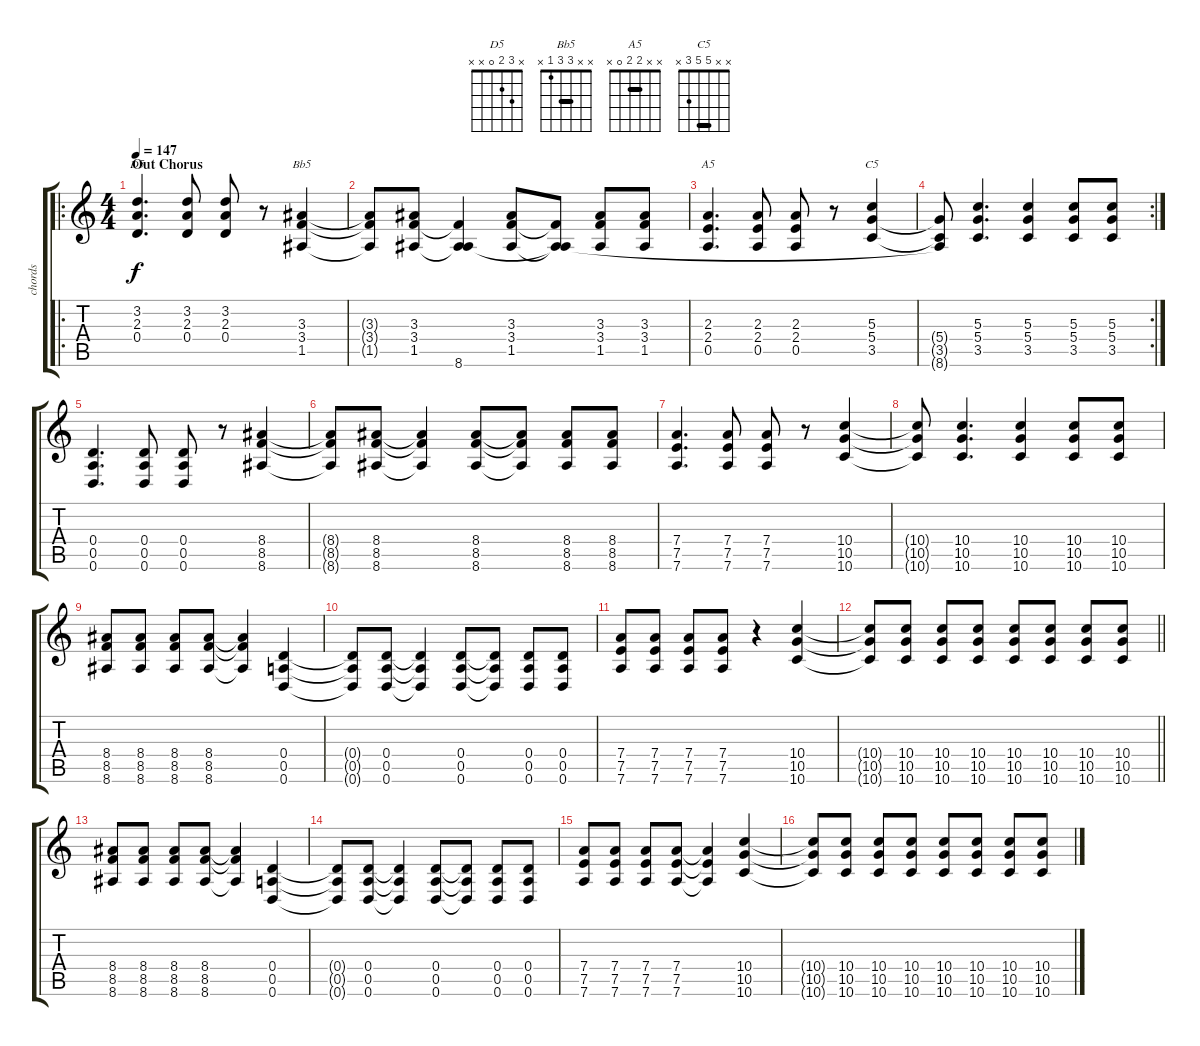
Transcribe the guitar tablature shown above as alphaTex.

\track ("chords" "chords") {solo instrument acousticguitarsteel}
\staff {score tabs}
\tuning (E4 B3 G3 D3 A2 D2) {hide}
\chord ("D5" x 3 2 0 x x)
\chord ("Bb5" x x 3 3 1 x) {barre 3}
\chord ("A5" x x 2 2 0 x) {barre 2}
\chord ("C5" x x 5 5 3 x) {barre 5}
\ro
\ts (4 4)
\section ("" "Out Chorus")
\tempo 147
\clef g2
\ks c
(3.2 2.3 0.4).4{d ch "D5" dy f} (3.2 2.3 0.4).8 (3.2 2.3 0.4).8 r.8 (3.3 3.4 1.5).4{ch "Bb5"} |
(3.3{t} 3.4{t} 1.5{t}).8 (3.3 3.4 1.5).8 (3.4{t} 1.5{t} 8.6).4 (3.3 3.4 1.5).8 (3.4{t} 1.5{t} 8.6{t}).8 (3.3 3.4 1.5).8 (3.3 3.4 1.5).8 |
(2.3 2.4 0.5).4{d ch "A5"} (2.3 2.4 0.5).8 (2.3 2.4 0.5).8 r.8 (5.3 5.4 3.5).4{ch "C5"} |
\rc 2
(5.4{t} 3.5{t} 8.6{t}).8 (5.3 5.4 3.5).4{d} (5.3 5.4 3.5).4 (5.3 5.4 3.5).8 (5.3 5.4 3.5).8 |
(0.4 0.5 0.6).4{d} (0.4 0.5 0.6).8 (0.4 0.5 0.6).8 r.8 (8.4 8.5 8.6).4 |
(8.4{t} 8.5{t} 8.6{t}).8 (8.4 8.5 8.6).8 (8.4{t} 8.5{t} 8.6{t}).4 (8.4 8.5 8.6).8 (8.4{t} 8.5{t} 8.6{t}).8 (8.4 8.5 8.6).8 (8.4 8.5 8.6).8 |
(7.4 7.5 7.6).4{d} (7.4 7.5 7.6).8 (7.4 7.5 7.6).8 r.8 (10.4 10.5 10.6).4 |
(10.4{t} 10.5{t} 10.6{t}).8 (10.4 10.5 10.6).4{d} (10.4 10.5 10.6).4 (10.4 10.5 10.6).8 (10.4 10.5 10.6).8 |
(8.4 8.5 8.6).8 (8.4 8.5 8.6).8 (8.4 8.5 8.6).8 (8.4 8.5 8.6).8 (8.4{t} 8.5{t} 8.6{t}).4 (0.4 0.5 0.6).4 |
(0.4{t} 0.5{t} 0.6{t}).8 (0.4 0.5 0.6).8 (0.4{t} 0.5{t} 0.6{t}).4 (0.4 0.5 0.6).8 (0.4{t} 0.5{t} 0.6{t}).8 (0.4 0.5 0.6).8 (0.4 0.5 0.6).8 |
(7.4 7.5 7.6).8 (7.4 7.5 7.6).8 (7.4 7.5 7.6).8 (7.4 7.5 7.6).8 r.4 (10.4 10.5 10.6).4 |
\barLineRight lightlight
(10.4{t} 10.5{t} 10.6{t}).8 (10.4 10.5 10.6).8 (10.4 10.5 10.6).8 (10.4 10.5 10.6).8 (10.4 10.5 10.6).8 (10.4 10.5 10.6).8 (10.4 10.5 10.6).8 (10.4 10.5 10.6).8 |
(8.4 8.5 8.6).8 (8.4 8.5 8.6).8 (8.4 8.5 8.6).8 (8.4 8.5 8.6).8 (8.4{t} 8.5{t} 8.6{t}).4 (0.4 0.5 0.6).4 |
(0.4{t} 0.5{t} 0.6{t}).8 (0.4 0.5 0.6).8 (0.4{t} 0.5{t} 0.6{t}).4 (0.4 0.5 0.6).8 (0.4{t} 0.5{t} 0.6{t}).8 (0.4 0.5 0.6).8 (0.4 0.5 0.6).8 |
(7.4 7.5 7.6).8 (7.4 7.5 7.6).8 (7.4 7.5 7.6).8 (7.4 7.5 7.6).8 (7.4{t} 7.5{t} 7.6{t}).4 (10.4 10.5 10.6).4 |
(10.4{t} 10.5{t} 10.6{t}).8 (10.4 10.5 10.6).8 (10.4 10.5 10.6).8 (10.4 10.5 10.6).8 (10.4 10.5 10.6).8 (10.4 10.5 10.6).8 (10.4 10.5 10.6).8 (10.4 10.5 10.6).8
